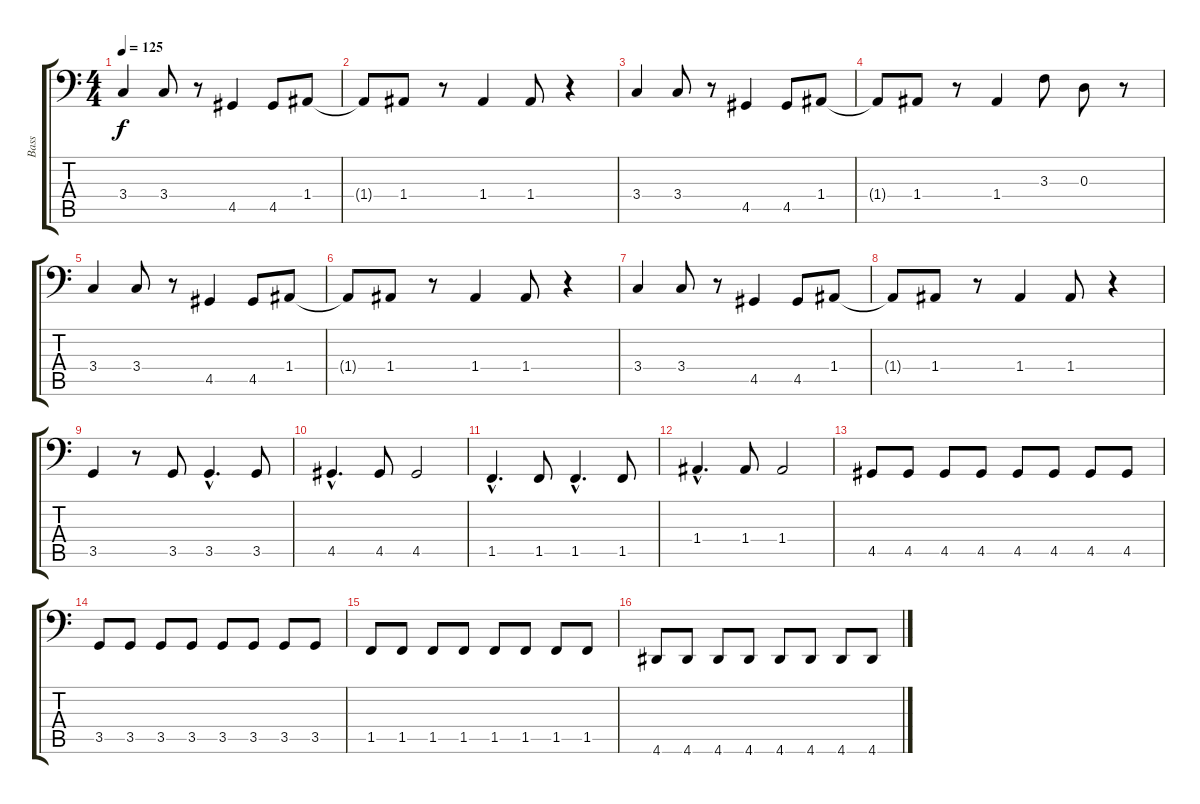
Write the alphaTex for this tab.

\track ("Bass" "Bass") {instrument electricbassfinger}
\staff {score tabs}
\tuning (C3 G2 D2 A1 E1 B0) {hide}
\ts (4 4)
\tempo 125
\clef f4
\ks c
3.4.4{dy f} 3.4.8 r.8 4.5.4 4.5.8 1.4.8 |
1.4{t}.8 1.4.8 r.8 1.4.4 1.4.8 r.4 |
3.4.4 3.4.8 r.8 4.5.4 4.5.8 1.4.8 |
1.4{t}.8 1.4.8 r.8 1.4.4 3.3.8 0.3.8 r.8 |
3.4.4 3.4.8 r.8 4.5.4 4.5.8 1.4.8 |
1.4{t}.8 1.4.8 r.8 1.4.4 1.4.8 r.4 |
3.4.4 3.4.8 r.8 4.5.4 4.5.8 1.4.8 |
1.4{t}.8 1.4.8 r.8 1.4.4 1.4.8 r.4 |
3.5.4 r.8 3.5.8 3.5{hac}.4{d} 3.5.8 |
4.5{hac}.4{d} 4.5.8 4.5.2 |
1.5{hac}.4{d} 1.5.8 1.5{hac}.4{d} 1.5.8 |
1.4{hac}.4{d} 1.4.8 1.4.2 |
4.5.8 4.5.8 4.5.8 4.5.8 4.5.8 4.5.8 4.5.8 4.5.8 |
3.5.8 3.5.8 3.5.8 3.5.8 3.5.8 3.5.8 3.5.8 3.5.8 |
1.5.8 1.5.8 1.5.8 1.5.8 1.5.8 1.5.8 1.5.8 1.5.8 |
4.6.8 4.6.8 4.6.8 4.6.8 4.6.8 4.6.8 4.6.8 4.6.8
